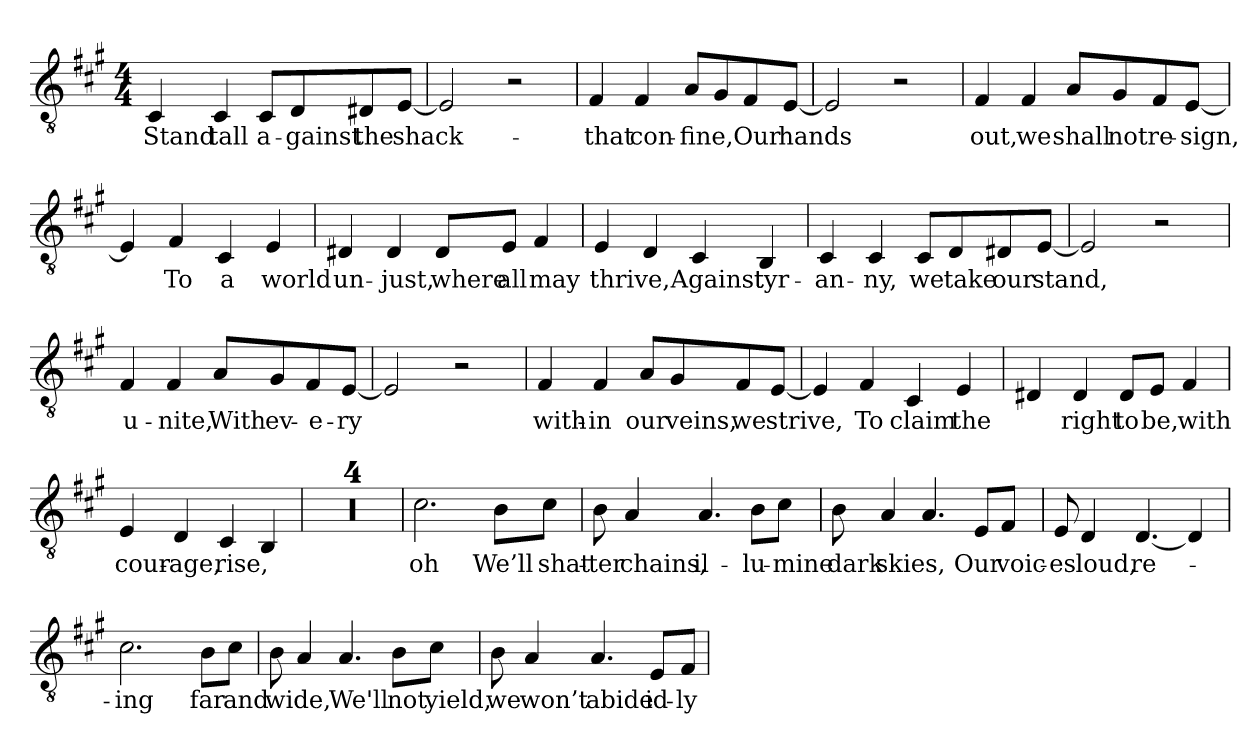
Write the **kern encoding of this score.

**kern	**text
*part1	*part1
*staff1	*staff1
*clefGv2	*
*k[f#c#g#]	*
*M4/4	*
=	=
4C#/	Stand
4C#/	tall
8C#/L	a-
8D/	-gainst
8D#X/	the
[8E/J	shack-
=	=
2E/]	.
2r	.
=	=
4F#/	that
4F#/	con-
8A/L	-fine,
8G#/	.
8F#/	Our
[8E/J	hands
=	=
2E/]	.
2r	.
=	=
4F#/	out,
4F#/	we
8A/L	shall
8G#/	not
8F#/	re-
[8E/J	-sign,
=	=
4E/]	.
4F#/	To
4C#/	a
4E/	world
=	=
4D#X/	un-
4D#/	-just,
8D#/L	where
8E/J	all
4F#/	may
=	=
4E/	thrive,
4D/	.
4C#/	Against
4BB/	tyr-
=	=
4C#/	-an-
4C#/	-ny,
8C#/L	we
8D/	take
8D#X/	our
[8E/J	stand,
=	=
2E/]	.
2r	.
=	=
4F#/	u-
4F#/	-nite,
8A/L	With
8G#/	ev-
8F#/	-e-
[8E/J	-ry
=	=
2E/]	.
2r	.
=	=
4F#/	with-
4F#/	-in
8A/L	our
8G#/	veins,
8F#/	we
[8E/J	strive,
=	=
4E/]	.
4F#/	To
4C#/	claim
4E/	the
=	=
4D#X/	.
4D#/	right
8D#/L	to
8E/J	be,
4F#/	with
=	=
4E/	cour-
4D/	-age,
4C#/	rise,
4BB/	.
=	=
1r	.
=	=
1r	.
=	=
1r	.
=	=
1r	.
=	=
2.c#\	oh
8B\L	We’ll
8c#\J	shat-
=	=
8B\	-ter
4A/	chains,
4.A/	il-
8B\L	-lu-
8c#\J	-mine
=	=
8B\	dark
4A/	skies,
4.A/	.
8E/L	Our
8F#/J	voic-
=	=
8E/	-es
4D/	loud,
[4.D/	re-
4D/]	.
=	=
2.c#\	-ing
8B\L	far
8c#\J	and
=	=
8B\	wide,
4A/	.
4.A/	We'll
8B\L	not
8c#\J	yield,
=	=
8B\	we
4A/	won’t
4.A/	abide
8E/L	id-
8F#/J	-ly
=	=
*-	*-
